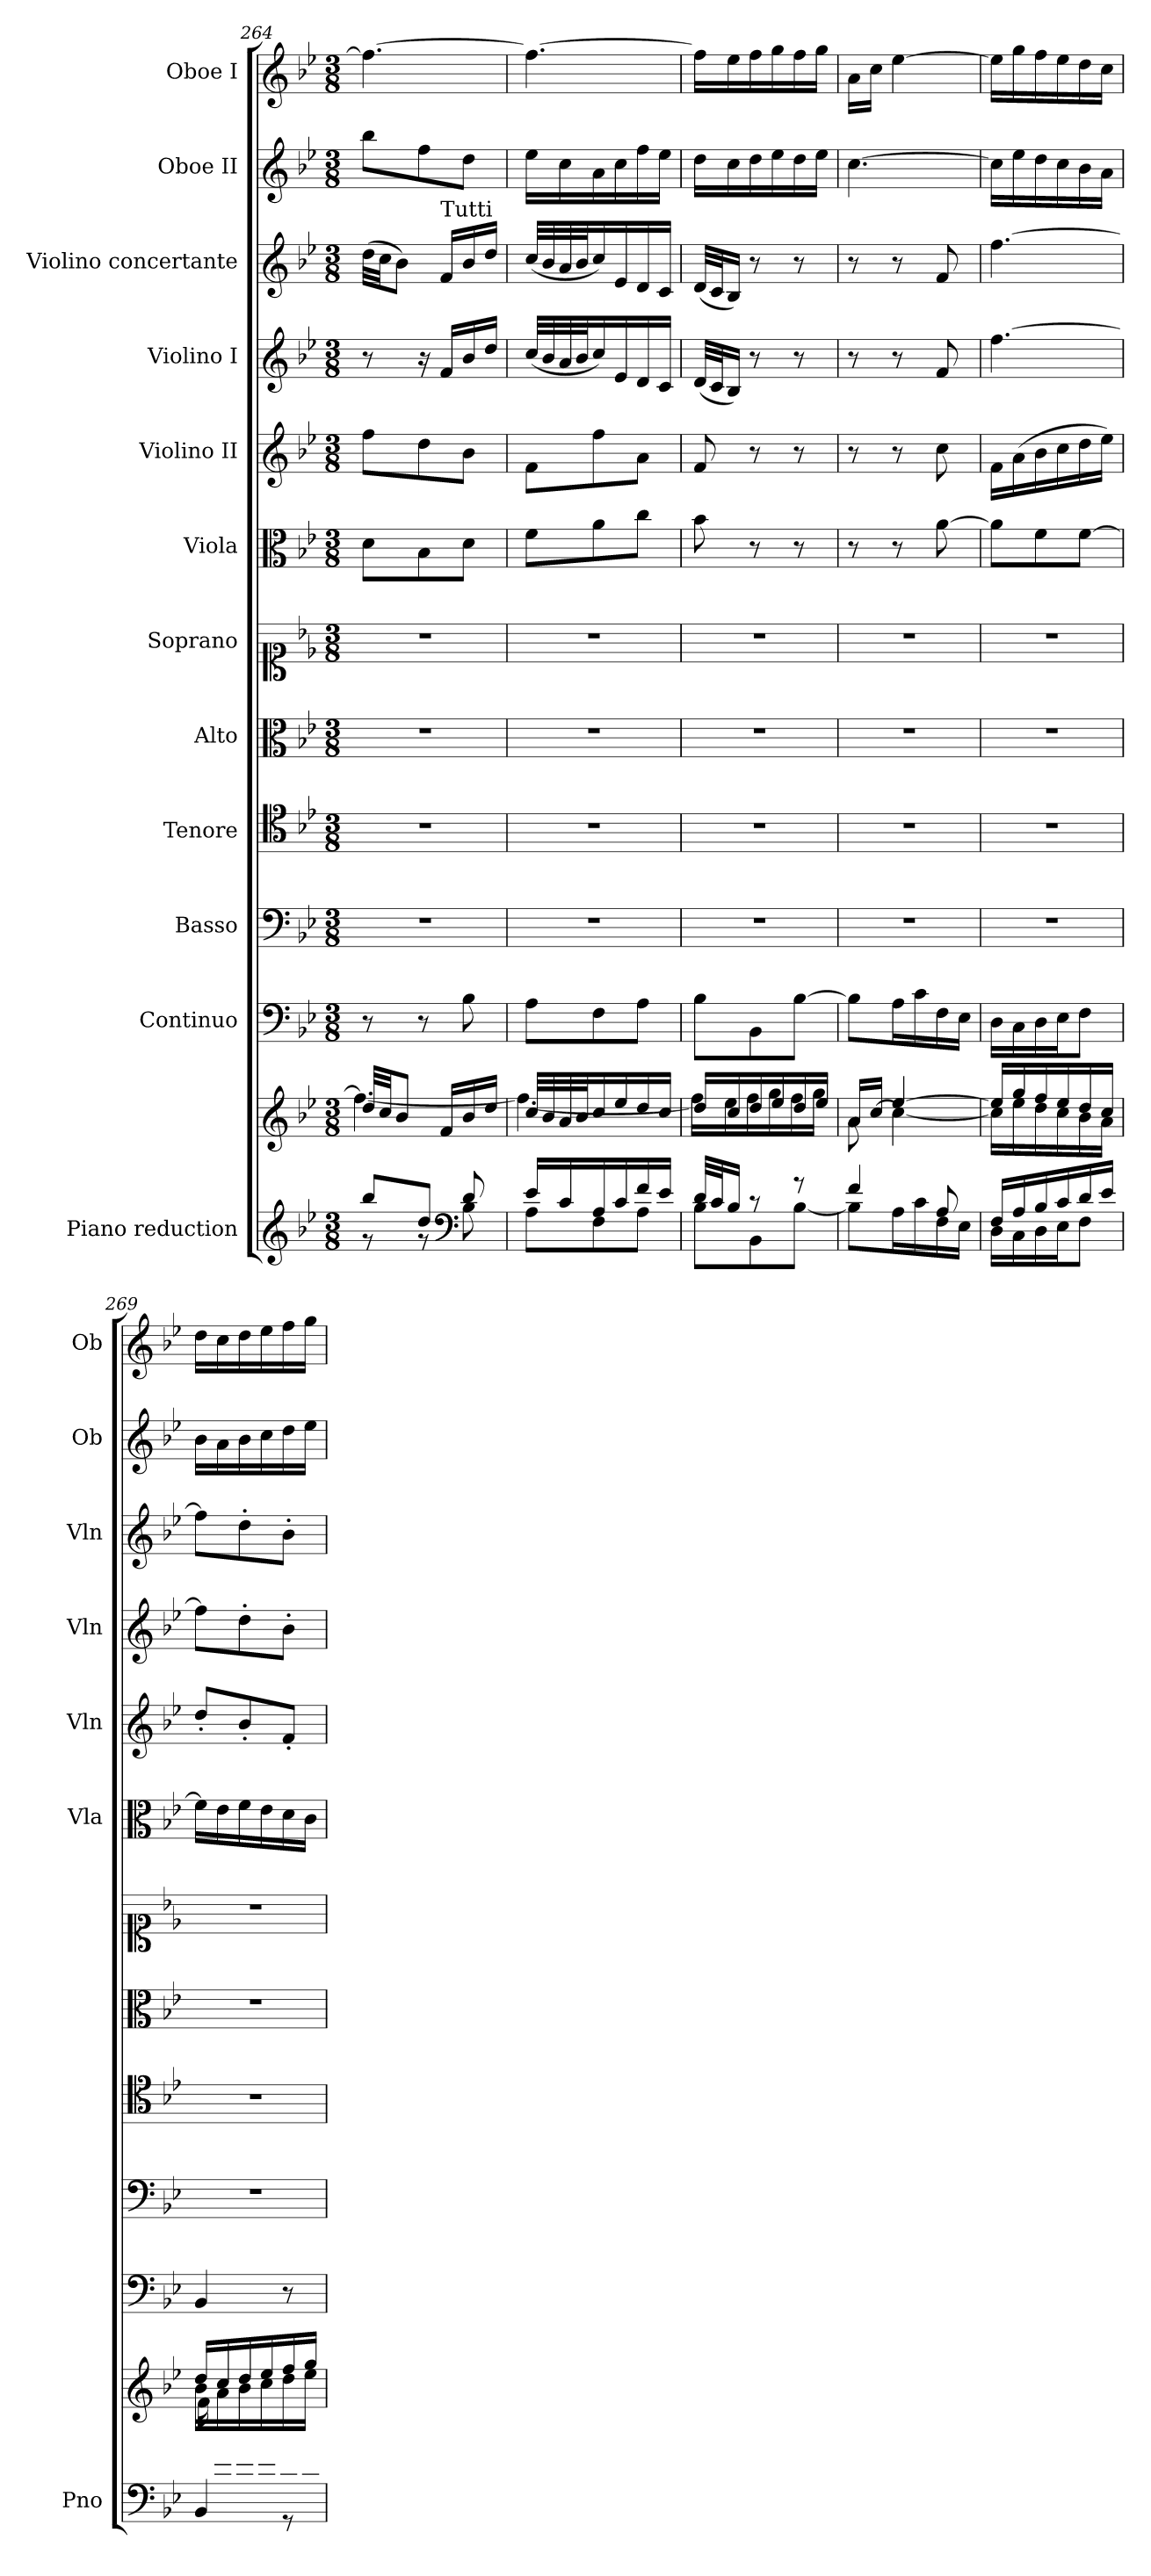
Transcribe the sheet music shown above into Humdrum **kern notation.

**kern	**kern	**kern	**kern	**kern	**kern	**kern	**kern	**kern	**kern	**kern	**kern	**kern
*part12	*part12	*part11	*part10	*part9	*part8	*part7	*part6	*part5	*part4	*part3	*part2	*part1
*staff13	*staff12	*staff11	*staff10	*staff9	*staff8	*staff7	*staff6	*staff5	*staff4	*staff3	*staff2	*staff1
*I"Piano reduction	*	*I"Continuo	*I"Basso	*I"Tenore	*I"Alto	*I"Soprano	*I"Viola	*I"Violino II	*I"Violino I	*I"Violino concertante	*I"Oboe II	*I"Oboe I
*I'Pno	*	*	*	*	*	*	*I'Vla	*I'Vln	*I'Vln	*I'Vln	*I'Ob	*I'Ob
*clefG2	*clefG2	*clefF4	*clefF4	*clefC4	*clefC3	*clefC1	*clefC3	*clefG2	*clefG2	*clefG2	*clefG2	*clefG2
*k[b-e-]	*k[b-e-]	*k[b-e-]	*k[b-e-]	*k[b-e-]	*k[b-e-]	*k[b-e-]	*k[b-e-]	*k[b-e-]	*k[b-e-]	*k[b-e-]	*k[b-e-]	*k[b-e-]
*M3/8	*M3/8	*M3/8	*M3/8	*M3/8	*M3/8	*M3/8	*M3/8	*M3/8	*M3/8	*M3/8	*M3/8	*M3/8
=264	=264	=264	=264	=264	=264	=264	=264	=264	=264	=264	=264	=264
*^	*^	*	*	*	*	*	*	*	*	*	*	*
8bb-/L	8r	32dd/LLL	4.ff\_	8r	4.r	4.r	4.r	4.r	8d\L	8ff\L	8r	(32dd\LLL	8bb-\L	4.ff\_
.	.	32cc/JJ	.	.	.	.	.	.	.	.	.	32cc\JJ	.	.
.	.	8b-/J	.	.	.	.	.	.	.	.	.	8b-\J)	.	.
8dd/J	8r	.	.	8r	.	.	.	.	8B-\	8dd\	16r	.	8ff\	.
!	!	!	!	!	!	!	!	!	!	!	!	!LO:TX:a:t=Tutti	!	!
.	.	16f/LL	.	.	.	.	.	.	.	.	16f/LL	16f/LL	.	.
*clefF4	*	*	*	*	*	*	*	*	*	*	*	*	*	*
8d/	8B-\	16b-/	.	8B-\	.	.	.	.	8d\J	8b-\J	16b-/	16b-/	8dd\J	.
.	.	16dd/JJ	.	.	.	.	.	.	.	.	16dd/JJ	16dd/JJ	.	.
=265	=265	=265	=265	=265	=265	=265	=265	=265	=265	=265	=265	=265	=265	=265
16e-/LL	8A\L	32cc/LLL	4.ff\_	8A\L	4.r	4.r	4.r	4.r	8f\L	8f\L	(32cc/LLL	(32cc/LLL	16ee-\LL	4.ff\_
.	.	32b-/	.	.	.	.	.	.	.	.	32b-/	32b-/	.	.
16c/	.	32a/	.	.	.	.	.	.	.	.	32a/	32a/	16cc\	.
.	.	32b-/J	.	.	.	.	.	.	.	.	32b-/J	32b-/J	.	.
16A/	8F\	16cc/	.	8F\	.	.	.	.	8a\	8ff\	16cc/)	16cc/)	16a\	.
16c/	.	16ee-/	.	.	.	.	.	.	.	.	16e-/	16e-/	16cc\	.
16f/	8A\J	16dd/	.	8A\J	.	.	.	.	8cc\J	8a\J	16d/	16d/	16ff\	.
16e-/JJ	.	16cc/JJ	.	.	.	.	.	.	.	.	16c/JJ	16c/JJ	16ee-\JJ	.
=266	=266	=266	=266	=266	=266	=266	=266	=266	=266	=266	=266	=266	=266	=266
32d/LLL	8B-\L	16dd/LL	16ff\LL]	8B-\L	4.r	4.r	4.r	4.r	8b-\	8f/	(32d/LLL	(32d/LLL	16dd\LL	16ff\LL]
32c/J	.	.	.	.	.	.	.	.	.	.	32c/J	32c/J	.	.
16B-/JJ	.	16cc/	16ee-\	.	.	.	.	.	.	.	16B-/JJ)	16B-/JJ)	16cc\	16ee-\
8r	8BB-\	16dd/	16ff\	8BB-\	.	.	.	.	8r	8r	8r	8r	16dd\	16ff\
.	.	16ee-/	16gg\	.	.	.	.	.	.	.	.	.	16ee-\	16gg\
8r	[8B-\J	16dd/	16ff\	[8B-\J	.	.	.	.	8r	8r	8r	8r	16dd\	16ff\
.	.	16ee-/JJ	16gg\JJ	.	.	.	.	.	.	.	.	.	16ee-\JJ	16gg\JJ
!!LO:PB:g=z
=267	=267	=267	=267	=267	=267	=267	=267	=267	=267	=267	=267	=267	=267	=267
4f/	8B-\L]	16a/LL	8a\	8B-\L]	4.r	4.r	4.r	4.r	8r	8r	8r	8r	[4.cc\	16a\LL
.	.	[<16cc/JJ	.	.	.	.	.	.	.	.	.	.	.	16cc\JJ
.	16A\L	[4ee-/	4cc\_	16A\L	.	.	.	.	8r	8r	8r	8r	.	[4ee-\
.	16c\	.	.	16c\	.	.	.	.	.	.	.	.	.	.
8A/	16F\	.	.	16F\	.	.	.	.	[8a\	8cc\	8f/	8f/	.	.
.	16E-\JJ	.	.	16E-\JJ	.	.	.	.	.	.	.	.	.	.
=268	=268	=268	=268	=268	=268	=268	=268	=268	=268	=268	=268	=268	=268	=268
16F/LL	16D\LL	16ee-/LL]	16cc\LL]	16D\LL	4.r	4.r	4.r	4.r	8a\L]	16f\LL	[4.ff\	[4.ff\	16cc\LL]	16ee-\LL]
16A/	16C\	16gg/	16ee-\	16C\	.	.	.	.	.	(16a\	.	.	16ee-\	16gg\
16B-/	16D\	16ff/	16dd\	16D\	.	.	.	.	8f\	16b-\	.	.	16dd\	16ff\
16c/	16E-\J	16ee-/	16cc\	16E-\J	.	.	.	.	.	16cc\	.	.	16cc\	16ee-\
16d/	8F\J	16dd/	16b-\	8F\J	.	.	.	.	[8f\J	16dd\	.	.	16b-\	16dd\
16e-/JJ	.	16cc/JJ	16a\JJ	.	.	.	.	.	.	16ee-\JJ)	.	.	16a\JJ	16cc\JJ
=269	=269	=269	=269	=269	=269	=269	=269	=269	=269	=269	=269	=269	=269	=269
*	*	*	*^	*	*	*	*	*	*	*	*	*	*	*
16ryy	4BB-/	16dd/LL	16b-\LL	16f\LL	4BB-/	4.r	4.r	4.r	4.r	16f\LL]	8dd'/L	8ff\L]	8ff\L]	16b-\LL	16dd\LL
16e-/	.	16cc/	16a\	4ryy	.	.	.	.	.	16e-\	.	.	.	16a\	16cc\
16f/	.	16dd/	16b-\	.	.	.	.	.	.	16f\	8b-'/	8dd'\	8dd'\	16b-\	16dd\
16e-/	.	16ee-/	16cc\	.	.	.	.	.	.	16e-\	.	.	.	16cc\	16ee-\
16d/	8r	16ff/	16dd\	.	8r	.	.	.	.	16d\	8f'/J	8b-'\J	8b-'\J	16dd\	16ff\
16c/JJ	.	16gg/JJ	16ee-\JJ	16ryy	.	.	.	.	.	16c\JJ	.	.	.	16ee-\JJ	16gg\JJ
*v	*v	*	*	*	*	*	*	*	*	*	*	*	*	*	*
*	*v	*v	*v	*	*	*	*	*	*	*	*	*	*	*
=	=	=	=	=	=	=	=	=	=	=	=	=
*-	*-	*-	*-	*-	*-	*-	*-	*-	*-	*-	*-	*-
